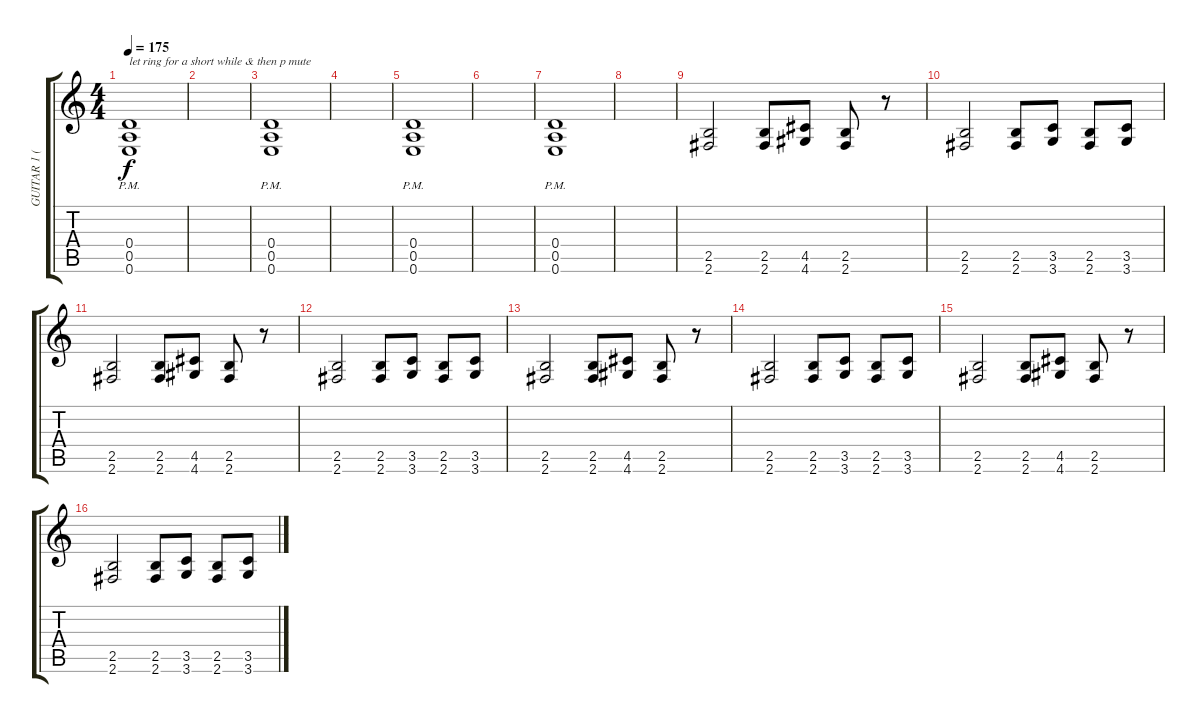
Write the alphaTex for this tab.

\track ("GUITAR 1 ( Koichi Fukuda )" "GUITAR 1 (") {instrument distortionguitar}
\staff {score tabs}
\tuning (E4 B3 G3 D3 A2 E2) {hide}
\ts (4 4)
\tempo 175
\clef g2
\ks c
(0.4{pm} 0.5{pm} 0.6{pm}).1{txt "let ring for a short while & then p mute" dy f} |
|
(0.4{pm} 0.5{pm} 0.6{pm}).1 |
|
(0.4{pm} 0.5{pm} 0.6{pm}).1 |
|
(0.4{pm} 0.5{pm} 0.6{pm}).1 |
|
(2.5 2.6).2 (2.5 2.6).8 (4.5 4.6).8 (2.5 2.6).8 r.8 |
(2.5 2.6).2 (2.5 2.6).8 (3.5 3.6).8 (2.5 2.6).8 (3.5 3.6).8 |
(2.5 2.6).2 (2.5 2.6).8 (4.5 4.6).8 (2.5 2.6).8 r.8 |
(2.5 2.6).2 (2.5 2.6).8 (3.5 3.6).8 (2.5 2.6).8 (3.5 3.6).8 |
(2.5 2.6).2 (2.5 2.6).8 (4.5 4.6).8 (2.5 2.6).8 r.8 |
(2.5 2.6).2 (2.5 2.6).8 (3.5 3.6).8 (2.5 2.6).8 (3.5 3.6).8 |
(2.5 2.6).2 (2.5 2.6).8 (4.5 4.6).8 (2.5 2.6).8 r.8 |
(2.5 2.6).2 (2.5 2.6).8 (3.5 3.6).8 (2.5 2.6).8 (3.5 3.6).8
